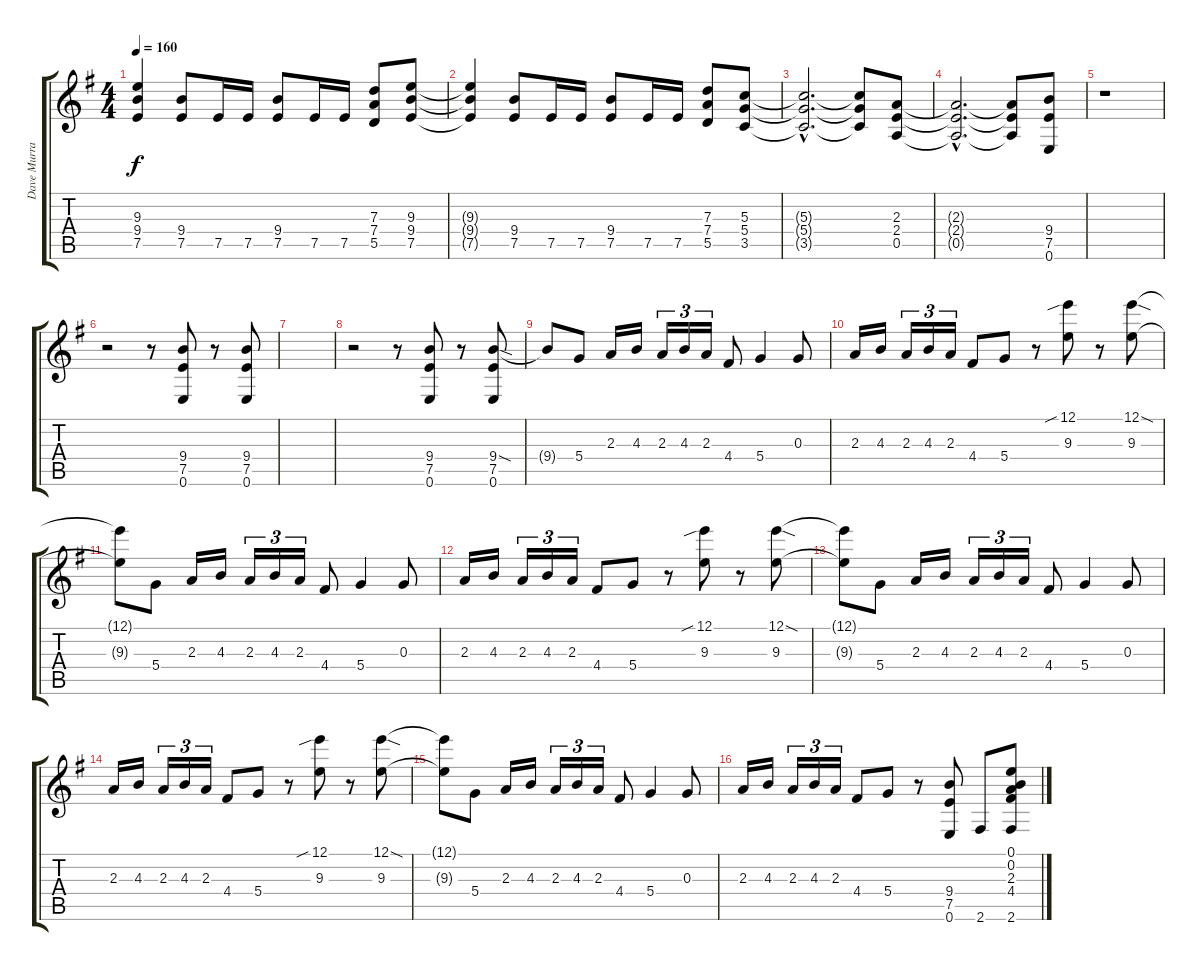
\track ("Dave Murray" "Dave Murra") {instrument distortionguitar}
\staff {score tabs}
\tuning (E4 B3 G3 D3 A2 E2) {hide}
\ts (4 4)
\tempo 160
\clef g2
\ks g
(9.3{t} 9.4{t} 7.5{t}).4{dy f} (9.4 7.5).8 7.5.16 7.5.16 (9.4 7.5).8 7.5.16 7.5.16 (7.3 7.4 5.5).8 (9.3 9.4 7.5).8 |
(9.3{t} 9.4{t} 7.5{t}).4 (9.4 7.5).8 7.5.16 7.5.16 (9.4 7.5).8 7.5.16 7.5.16 (7.3 7.4 5.5).8 (5.3 5.4 3.5).8 |
(5.3{hac t} 5.4{hac t} 3.5{hac t}).2{d} (5.3{t} 5.4{t} 3.5{t}).8 (2.3 2.4 0.5).8 |
(2.3{hac t} 2.4{hac t} 0.5{hac t}).2{d} (2.3{t} 2.4{t} 0.5{t}).8 (9.4 7.5 0.6).8 |
r.1 |
r.2 r.8 (9.4 7.5 0.6).8 r.8 (9.4 7.5 0.6).8 |
|
r.2 r.8 (9.4 7.5 0.6).8 r.8 (9.4{sod} 7.5 0.6).8 |
9.4{t}.8 5.4.8 2.3.16 4.3.16 2.3.16{tu (3 2)} 4.3.16{tu (3 2)} 2.3.16{tu (3 2)} 4.4.8 5.4.4 0.3.8 |
2.3.16 4.3.16 2.3.16{tu (3 2)} 4.3.16{tu (3 2)} 2.3.16{tu (3 2)} 4.4.8 5.4.8 r.8 (12.1{sib} 9.3).8 r.8 (12.1{sod} 9.3).8 |
(12.1{t} 9.3{t}).8 5.4.8 2.3.16 4.3.16 2.3.16{tu (3 2)} 4.3.16{tu (3 2)} 2.3.16{tu (3 2)} 4.4.8 5.4.4 0.3.8 |
2.3.16 4.3.16 2.3.16{tu (3 2)} 4.3.16{tu (3 2)} 2.3.16{tu (3 2)} 4.4.8 5.4.8 r.8 (12.1{sib} 9.3).8 r.8 (12.1{sod} 9.3).8 |
(12.1{t} 9.3{t}).8 5.4.8 2.3.16 4.3.16 2.3.16{tu (3 2)} 4.3.16{tu (3 2)} 2.3.16{tu (3 2)} 4.4.8 5.4.4 0.3.8 |
2.3.16 4.3.16 2.3.16{tu (3 2)} 4.3.16{tu (3 2)} 2.3.16{tu (3 2)} 4.4.8 5.4.8 r.8 (12.1{sib} 9.3).8 r.8 (12.1{sod} 9.3).8 |
(12.1{t} 9.3{t}).8 5.4.8 2.3.16 4.3.16 2.3.16{tu (3 2)} 4.3.16{tu (3 2)} 2.3.16{tu (3 2)} 4.4.8 5.4.4 0.3.8 |
2.3.16 4.3.16 2.3.16{tu (3 2)} 4.3.16{tu (3 2)} 2.3.16{tu (3 2)} 4.4.8 5.4.8 r.8 (9.4 7.5 0.6).8 2.6.8 (0.1 0.2 2.3 4.4 2.6).8{balance 8}
